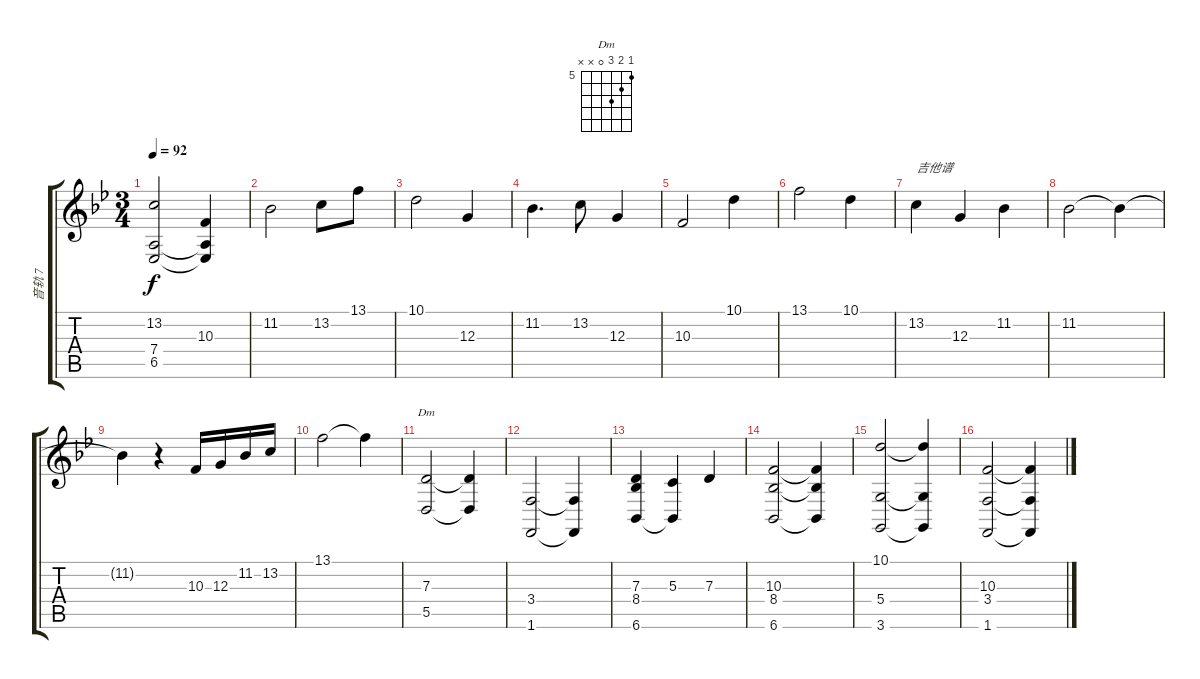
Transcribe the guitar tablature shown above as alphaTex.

\track ("音轨 7" "音轨 7") {instrument stringensemble1}
\staff {score tabs}
\tuning (E4 B3 G3 D3 A2 E2) {hide}
\chord ("Dm" 5 6 7 0 x x) {firstfret 5}
\ts (3 4)
\tempo 92
\clef g2
\ks bb
(13.2 7.4 6.5).2{dy f} (10.3 7.4{t} 6.5{t}).4{volume 13} |
11.2.2 13.2.8 13.1.8 |
10.1.2 12.3.4 |
11.2.4{d} 13.2.8 12.3.4 |
10.3.2 10.1.4 |
13.1.2 10.1.4 |
13.2.4{txt "吉他谱"} 12.3.4 11.2.4 |
11.2.2 11.2{t}.4 |
11.2{t}.4 r.4 10.3.16 12.3.16 11.2.16 13.2.16 |
13.1.2 13.1{t}.4 |
(7.3 5.5).2{ch "Dm"} (7.3{t} 5.5{t}).4 |
(3.4 1.6).2 (3.4{t} 1.6{t}).4 |
(7.3 8.4 6.6).4 (5.3 6.6{t}).4 7.3.4 |
(10.3 8.4 6.6).2 (10.3{t} 8.4{t} 6.6{t}).4 |
(10.1 5.4 3.6).2 (10.1{t} 5.4{t} 3.6{t}).4 |
(10.3 3.4 1.6).2 (10.3{t} 3.4{t} 1.6{t}).4
